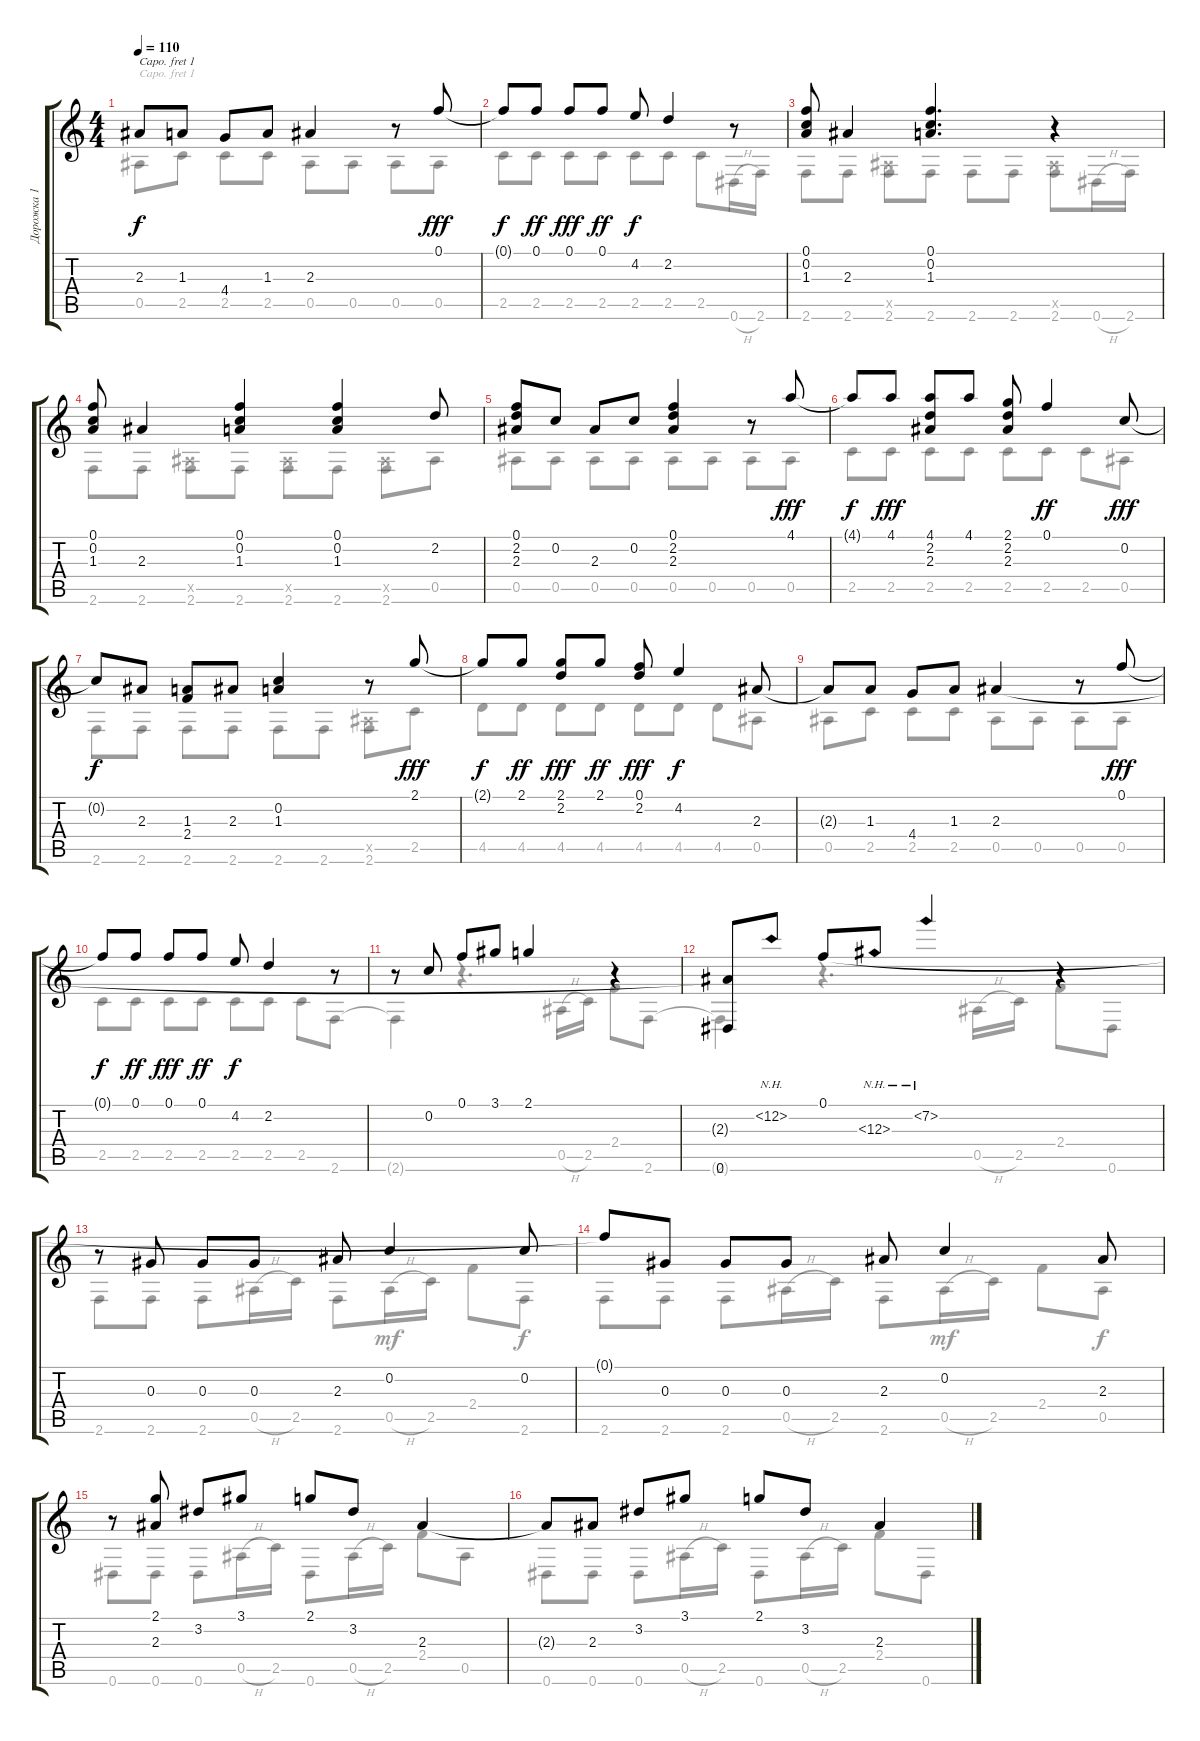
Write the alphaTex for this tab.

\track ("Дорожка 1" "Дорожка 1") {instrument acousticguitarsteel}
\staff {score tabs}
\capo 1
\tuning (E4 B3 G3 D3 A2 D2) {hide}
\voice
\ts (4 4)
\tempo 110
\clef g2
\ks c
2.3{t}.8{dy f} 1.3.8 4.4.8 1.3.8 2.3.4 r.8 0.1.8{dy fff} |
0.1{t}.8{dy f} 0.1.8{dy ff} 0.1.8{dy fff} 0.1.8{dy ff} 4.2.8{dy f} 2.2.4 r.8 |
(0.1 0.2 1.3).8 2.3.4 (0.1 0.2 1.3).4{d} r.4 |
(0.1 0.2 1.3).8 2.3.4 (0.1 0.2 1.3).4 (0.1 0.2 1.3).4 2.2.8 |
(0.1 2.2 2.3).8 0.2.8 2.3.8 0.2.8 (0.1 2.2 2.3).4 r.8 4.1.8{dy fff} |
4.1{t}.8{dy f} 4.1.8{dy fff} (4.1 2.2 2.3).8 4.1.8 (2.1 2.2 2.3).8 0.1.4{dy ff} 0.2.8{dy fff} |
0.2{t}.8{dy f} 2.3.8 (1.3 2.4).8 2.3.8 (0.2 1.3).4 r.8 2.1.8{dy fff} |
2.1{t}.8{dy f} 2.1.8{dy ff} (2.1 2.2).8{dy fff} 2.1.8{dy ff} (0.1 2.2).8{dy fff} 4.2.4{dy f} 2.3.8 |
2.3{t}.8 1.3.8 4.4.8 1.3.8 2.3.4 r.8 0.1.8{dy fff} |
0.1{t}.8{dy f} 0.1.8{dy ff} 0.1.8{dy fff} 0.1.8{dy ff} 4.2.8{dy f} 2.2.4 r.8 |
r.8 0.2.8 0.1.8 3.1.8 2.1.4 r.4 |
(2.3{t} 0.6).8 12.2{nh}.8 0.1.8 12.3{nh}.8 7.2{nh}.4 r.4 |
r.8 0.3.8 0.3.8 0.3.8 2.3.8 0.2.4 0.2.8 |
0.1{t}.8 0.3.8 0.3.8 0.3.8 2.3.8 0.2.4 2.3.8 |
r.8 (2.1 2.3).8 3.2.8 3.1.8 2.1.8 3.2.8 2.3.4 |
2.3{t}.8 2.3.8 3.2.8 3.1.8 2.1.8 3.2.8 2.3.4
\voice
\clef g2
\ottava regular
\simile none
\ks c
0.5.8{dy f} 2.5.8 2.5.8 2.5.8 0.5.8 0.5.8 0.5.8 0.5.8 |
2.5.8 2.5.8 2.5.8 2.5.8 2.5.8 2.5.8 2.5.8 0.6{h}.16 2.6.16 |
2.6.8 2.6.8 (0.5{x} 2.6).8 2.6.8 2.6.8 2.6.8 (0.5{x} 2.6).8 0.6{h}.16 2.6.16 |
2.6.8 2.6.8 (0.5{x} 2.6).8 2.6.8 (0.5{x} 2.6).8 2.6.8 (0.5{x} 2.6).8 0.5.8 |
0.5.8 0.5.8 0.5.8 0.5.8 0.5.8 0.5.8 0.5.8 0.5.8 |
2.5.8 2.5.8 2.5.8 2.5.8 2.5.8 2.5.8 2.5.8 0.5.8 |
2.6.8 2.6.8 2.6.8 2.6.8 2.6.8 2.6.8 (0.5{x} 2.6).8 2.5.8 |
4.5.8 4.5.8 4.5.8 4.5.8 4.5.8 4.5.8 4.5.8 0.5.8 |
0.5.8 2.5.8 2.5.8 2.5.8 0.5.8 0.5.8 0.5.8 0.5.8 |
2.5.8 2.5.8 2.5.8 2.5.8 2.5.8 2.5.8 2.5.8 2.6.8 |
2.6{t}.4 r.4{d} 0.5{h}.16 2.5.16 2.4.8 2.6.8 |
2.6{t}.4 r.4{d} 0.5{h}.16 2.5.16 2.4.8 0.6.8 |
2.6.8 2.6.8 2.6.8 0.5{h}.16 2.5.16 2.6.8 0.5{h}.16{dy mf} 2.5.16 2.4.8 2.6.8{dy f} |
2.6.8 2.6.8 2.6.8 0.5{h}.16 2.5.16 2.6.8 0.5{h}.16{dy mf} 2.5.16 2.4.8 0.5.8{dy f} |
0.6.8 0.6.8 0.6.8 0.5{h}.16 2.5.16 0.6.8 0.5{h}.16 2.5.16 2.4.8 0.5.8 |
0.6.8 0.6.8 0.6.8 0.5{h}.16 2.5.16 0.6.8 0.5{h}.16 2.5.16 2.4.8 0.6.8
